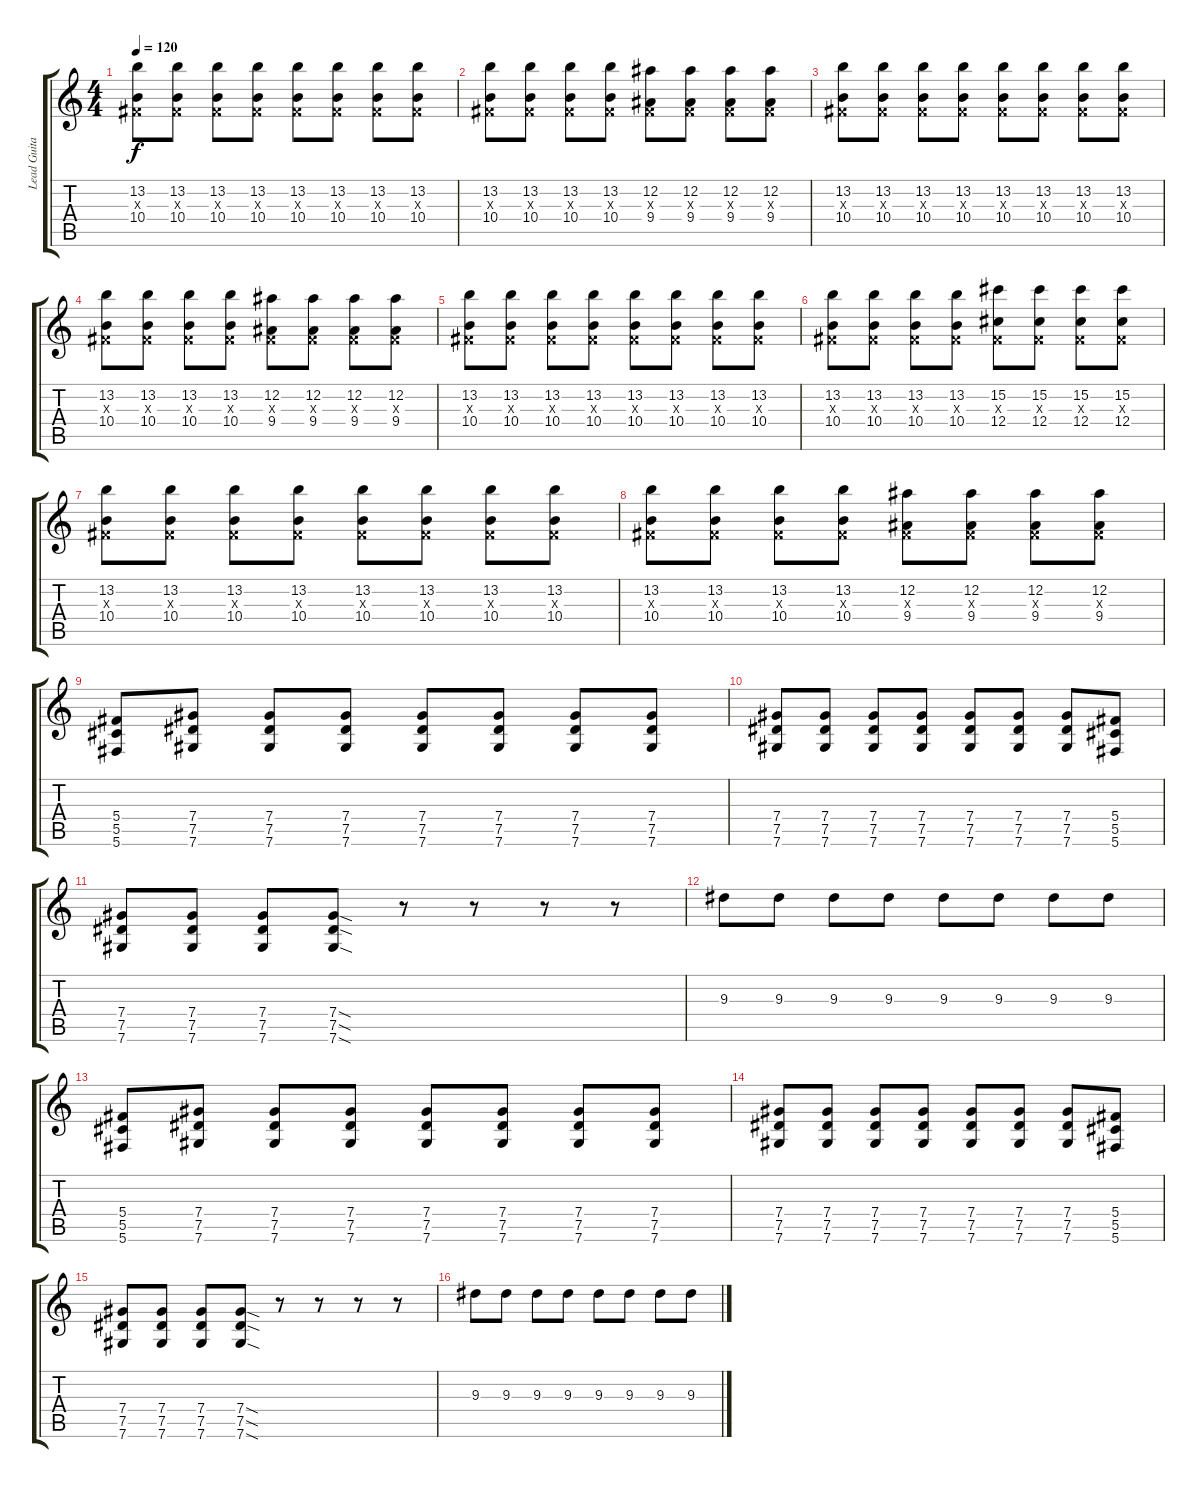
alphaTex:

\track ("Lead Guitar" "Lead Guita") {instrument overdrivenguitar}
\staff {score tabs}
\tuning (Eb4 Bb3 Gb3 Db3 Ab2 Db2) {hide}
\ts (4 4)
\tempo 120
\clef g2
\ks c
(13.2 0.3{x} 10.4).8{dy f} (13.2 0.3{x} 10.4).8 (13.2 0.3{x} 10.4).8 (13.2 0.3{x} 10.4).8 (13.2 0.3{x} 10.4).8 (13.2 0.3{x} 10.4).8 (13.2 0.3{x} 10.4).8 (13.2 0.3{x} 10.4).8 |
(13.2 0.3{x} 10.4).8 (13.2 0.3{x} 10.4).8 (13.2 0.3{x} 10.4).8 (13.2 0.3{x} 10.4).8 (12.2 0.3{x} 9.4).8 (12.2 0.3{x} 9.4).8 (12.2 0.3{x} 9.4).8 (12.2 0.3{x} 9.4).8 |
(13.2 0.3{x} 10.4).8 (13.2 0.3{x} 10.4).8 (13.2 0.3{x} 10.4).8 (13.2 0.3{x} 10.4).8 (13.2 0.3{x} 10.4).8 (13.2 0.3{x} 10.4).8 (13.2 0.3{x} 10.4).8 (13.2 0.3{x} 10.4).8 |
(13.2 0.3{x} 10.4).8 (13.2 0.3{x} 10.4).8 (13.2 0.3{x} 10.4).8 (13.2 0.3{x} 10.4).8 (12.2 0.3{x} 9.4).8 (12.2 0.3{x} 9.4).8 (12.2 0.3{x} 9.4).8 (12.2 0.3{x} 9.4).8 |
(13.2 0.3{x} 10.4).8 (13.2 0.3{x} 10.4).8 (13.2 0.3{x} 10.4).8 (13.2 0.3{x} 10.4).8 (13.2 0.3{x} 10.4).8 (13.2 0.3{x} 10.4).8 (13.2 0.3{x} 10.4).8 (13.2 0.3{x} 10.4).8 |
(13.2 0.3{x} 10.4).8 (13.2 0.3{x} 10.4).8 (13.2 0.3{x} 10.4).8 (13.2 0.3{x} 10.4).8 (15.2 0.3{x} 12.4).8 (15.2 0.3{x} 12.4).8 (15.2 0.3{x} 12.4).8 (15.2 0.3{x} 12.4).8 |
(13.2 0.3{x} 10.4).8 (13.2 0.3{x} 10.4).8 (13.2 0.3{x} 10.4).8 (13.2 0.3{x} 10.4).8 (13.2 0.3{x} 10.4).8 (13.2 0.3{x} 10.4).8 (13.2 0.3{x} 10.4).8 (13.2 0.3{x} 10.4).8 |
(13.2 0.3{x} 10.4).8 (13.2 0.3{x} 10.4).8 (13.2 0.3{x} 10.4).8 (13.2 0.3{x} 10.4).8 (12.2 0.3{x} 9.4).8 (12.2 0.3{x} 9.4).8 (12.2 0.3{x} 9.4).8 (12.2 0.3{x} 9.4).8 |
(5.4 5.5 5.6).8 (7.4 7.5 7.6).8 (7.4 7.5 7.6).8 (7.4 7.5 7.6).8 (7.4 7.5 7.6).8 (7.4 7.5 7.6).8 (7.4 7.5 7.6).8 (7.4 7.5 7.6).8 |
(7.4 7.5 7.6).8 (7.4 7.5 7.6).8 (7.4 7.5 7.6).8 (7.4 7.5 7.6).8 (7.4 7.5 7.6).8 (7.4 7.5 7.6).8 (7.4 7.5 7.6).8 (5.4 5.5 5.6).8 |
(7.4 7.5 7.6).8 (7.4 7.5 7.6).8 (7.4 7.5 7.6).8 (7.4{sod} 7.5{sod} 7.6{sod}).8 r.8 r.8 r.8 r.8 |
9.3.8 9.3.8 9.3.8 9.3.8 9.3.8 9.3.8 9.3.8 9.3.8 |
(5.4 5.5 5.6).8 (7.4 7.5 7.6).8 (7.4 7.5 7.6).8 (7.4 7.5 7.6).8 (7.4 7.5 7.6).8 (7.4 7.5 7.6).8 (7.4 7.5 7.6).8 (7.4 7.5 7.6).8 |
(7.4 7.5 7.6).8 (7.4 7.5 7.6).8 (7.4 7.5 7.6).8 (7.4 7.5 7.6).8 (7.4 7.5 7.6).8 (7.4 7.5 7.6).8 (7.4 7.5 7.6).8 (5.4 5.5 5.6).8 |
(7.4 7.5 7.6).8 (7.4 7.5 7.6).8 (7.4 7.5 7.6).8 (7.4{sod} 7.5{sod} 7.6{sod}).8 r.8 r.8 r.8 r.8 |
9.3.8 9.3.8 9.3.8 9.3.8 9.3.8 9.3.8 9.3.8 9.3.8
